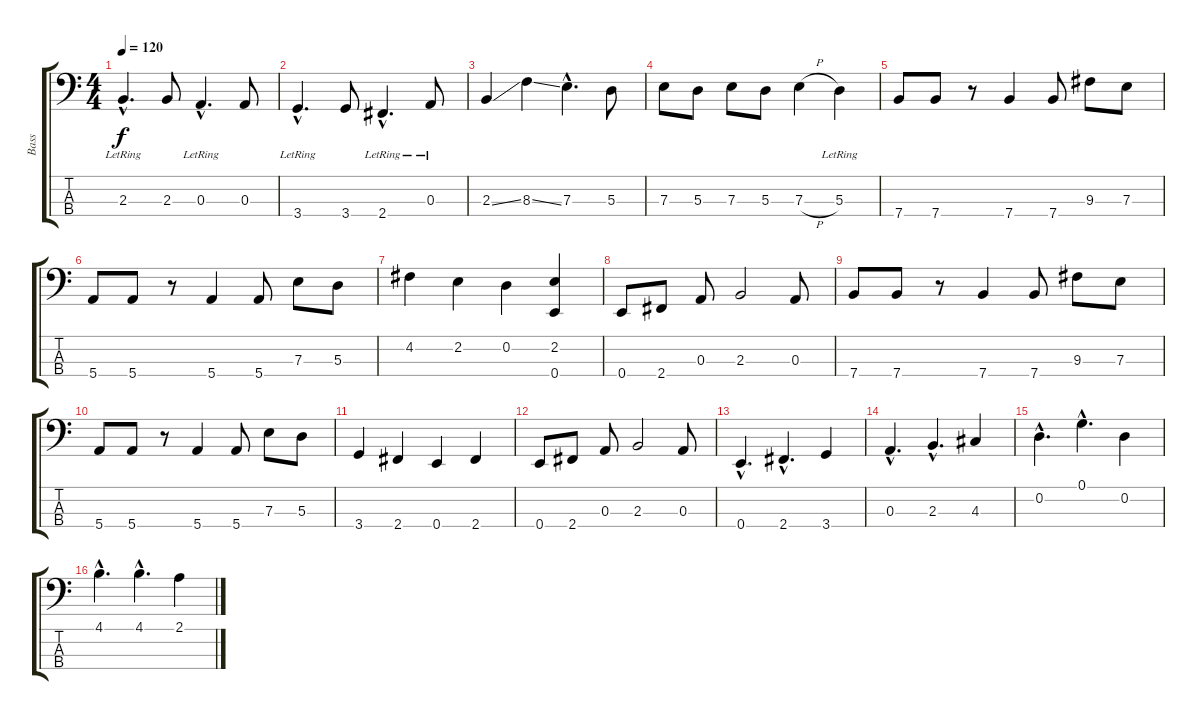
\track ("Bass" "Bass") {instrument electricbassfinger}
\staff {score tabs}
\tuning (G2 D2 A1 E1) {hide}
\ts (4 4)
\tempo 120
\clef f4
\ks c
2.3{hac lr}.4{d dy f} 2.3.8 0.3{hac lr}.4{d} 0.3.8 |
3.4{hac lr}.4{d} 3.4.8 2.4{hac lr}.4{d} 0.3{lr}.8 |
2.3{ss}.4 8.3{ss}.4 7.3{hac}.4{d} 5.3.8 |
7.3.8 5.3.8 7.3.8 5.3.8 7.3{h}.4 5.3{lr}.4 |
7.4.8 7.4.8 r.8 7.4.4 7.4.8 9.3.8 7.3.8 |
5.4.8 5.4.8 r.8 5.4.4 5.4.8 7.3.8 5.3.8 |
4.2.4 2.2.4 0.2.4 (2.2 0.4).4 |
0.4.8 2.4.8 0.3.8 2.3.2 0.3.8 |
7.4.8 7.4.8 r.8 7.4.4 7.4.8 9.3.8 7.3.8 |
5.4.8 5.4.8 r.8 5.4.4 5.4.8 7.3.8 5.3.8 |
3.4.4 2.4.4 0.4.4 2.4.4 |
0.4.8 2.4.8 0.3.8 2.3.2 0.3.8 |
0.4{hac}.4{d} 2.4{hac}.4{d} 3.4.4 |
0.3{hac}.4{d} 2.3{hac}.4{d} 4.3.4 |
0.2{hac}.4{d} 0.1{hac}.4{d} 0.2.4 |
4.1{hac}.4{d} 4.1{hac}.4{d} 2.1.4
